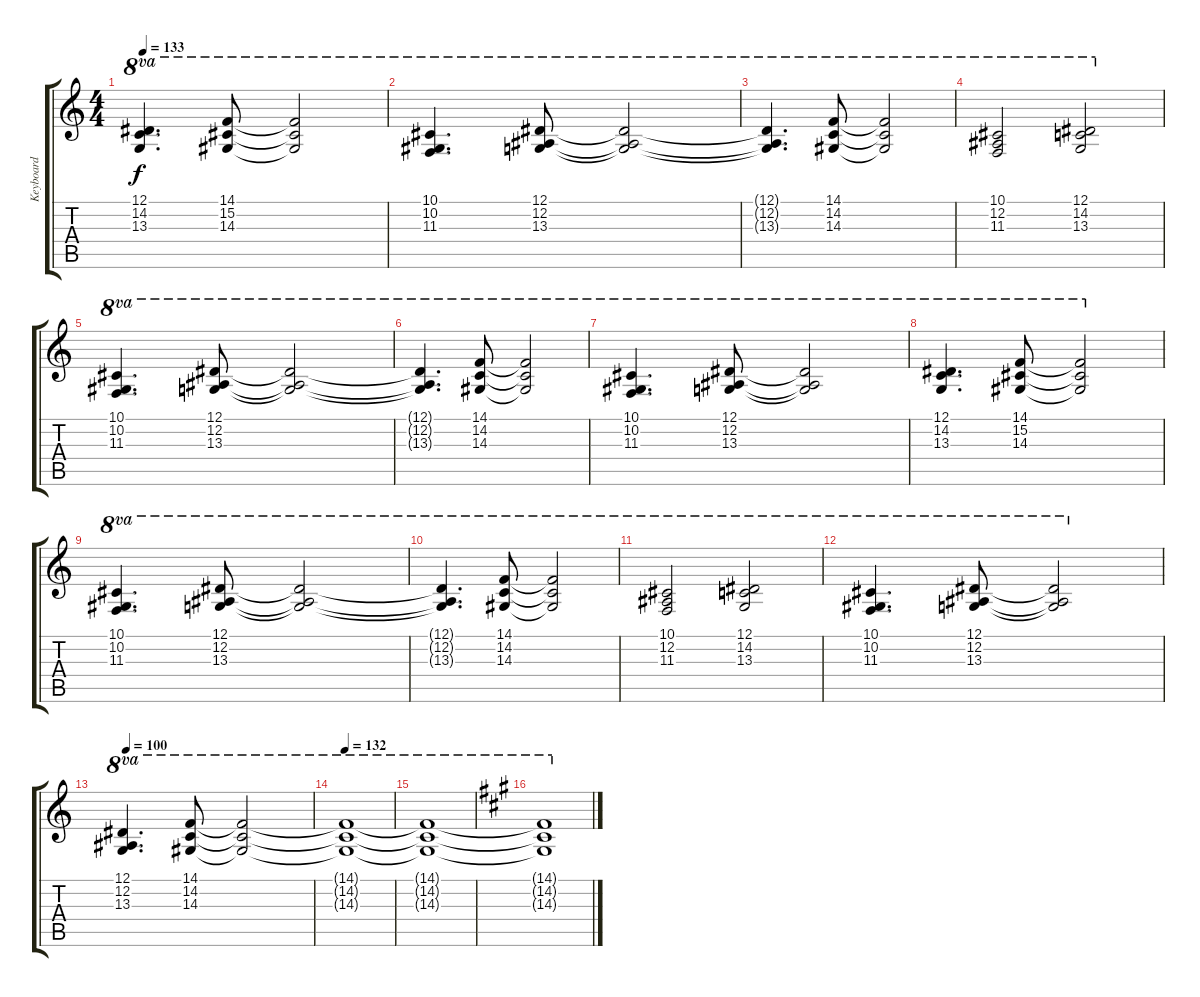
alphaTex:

\track ("Keyboard" "Keyboard") {instrument stringensemble1}
\staff {score tabs}
\tuning (Eb4 Bb3 Gb3 Db3 Ab2 Eb2) {hide}
\ts (4 4)
\tempo 133
\clef g2
\ks c
(12.1 14.2 13.3).4{d ot 8va dy f} (14.1 15.2 14.3).8{ot 8va} (14.1{t} 15.2{t} 14.3{t}).2{ot 8va} |
(10.1 10.2 11.3).4{d ot 8va} (12.1 12.2 13.3).8{ot 8va} (12.1{t} 12.2{t} 13.3{t}).2{ot 8va} |
(12.1{t} 12.2{t} 13.3{t}).4{d ot 8va} (14.1 14.2 14.3).8{ot 8va} (14.1{t} 14.2{t} 14.3{t}).2{ot 8va} |
(10.1 12.2 11.3).2{ot 8va} (12.1 14.2 13.3).2{ot 8va} |
(10.1 10.2 11.3).4{d ot 8va} (12.1 12.2 13.3).8{ot 8va} (12.1{t} 12.2{t} 13.3{t}).2{ot 8va} |
(12.1{t} 12.2{t} 13.3{t}).4{d ot 8va} (14.1 14.2 14.3).8{ot 8va} (14.1{t} 14.2{t} 14.3{t}).2{ot 8va} |
(10.1 10.2 11.3).4{d ot 8va} (12.1 12.2 13.3).8{ot 8va} (12.1{t} 12.2{t} 13.3{t}).2{ot 8va} |
(12.1 14.2 13.3).4{d ot 8va} (14.1 15.2 14.3).8{ot 8va} (14.1{t} 15.2{t} 14.3{t}).2{ot 8va} |
(10.1 10.2 11.3).4{d ot 8va} (12.1 12.2 13.3).8{ot 8va} (12.1{t} 12.2{t} 13.3{t}).2{ot 8va} |
(12.1{t} 12.2{t} 13.3{t}).4{d ot 8va} (14.1 14.2 14.3).8{ot 8va} (14.1{t} 14.2{t} 14.3{t}).2{ot 8va} |
(10.1 12.2 11.3).2{ot 8va} (12.1 14.2 13.3).2{ot 8va} |
(10.1 10.2 11.3).4{d ot 8va} (12.1 12.2 13.3).8{ot 8va} (12.1{t} 12.2{t} 13.3{t}).2{ot 8va} |
\tempo 100
(12.1 12.2 13.3).4{d ot 8va} (14.1 14.2 14.3).8{ot 8va} (14.1{t} 14.2{t} 14.3{t}).2{ot 8va} |
\tempo 132
(14.1{t} 14.2{t} 14.3{t}).1{ot 8va} |
(14.1{t} 14.2{t} 14.3{t}).1{ot 8va} |
\ks a
(14.1{t} 14.2{t} 14.3{t}).1{ot 8va}
